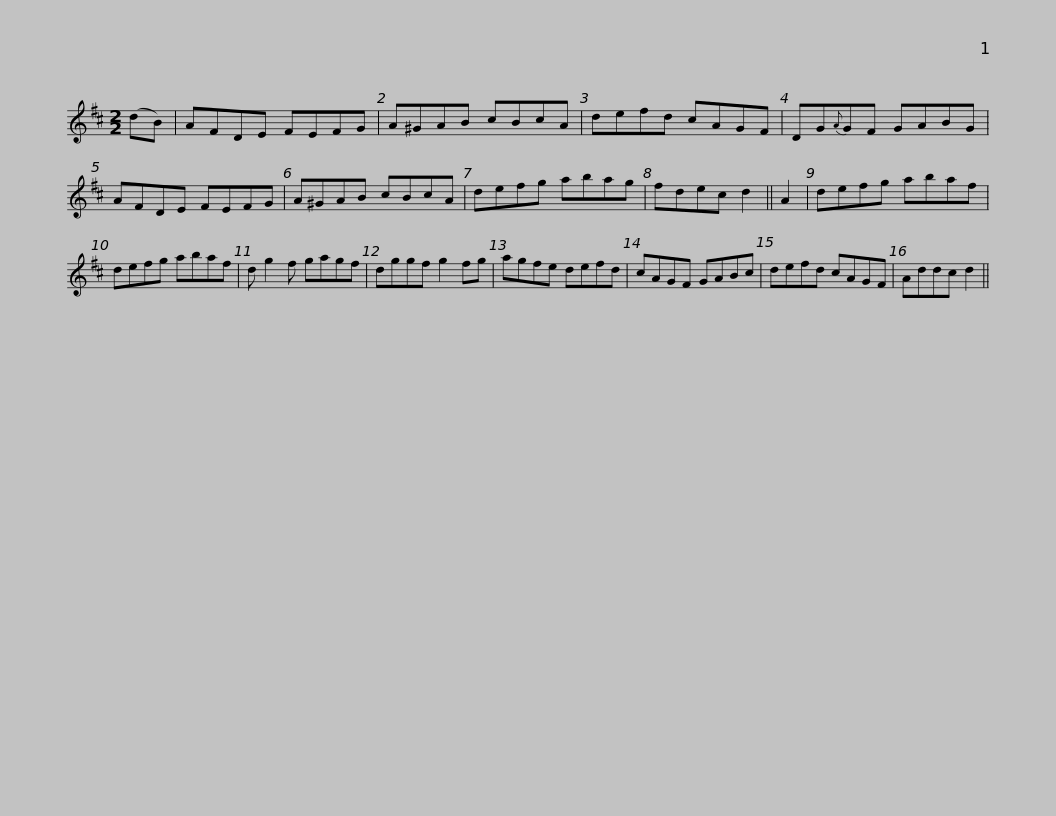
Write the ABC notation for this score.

X:1
L:1/8
M:2/2
I:linebreak $
K:D
V:1 treble
V:1
 (dB) | AFDE FEFG | A^GAB cBcA | defd cAGF | DG{A}GF GABG | %5
 AFDE FEFG |$ A^GAB cBcA | defg abag | fdec d2 || A2 | %10
 defg abaf | defg abaf |$ d g2 f gagf | dggf g2 fg | agfe defd | %15
 cAGF GABc | defd cAGF | Addc d2 || %18
